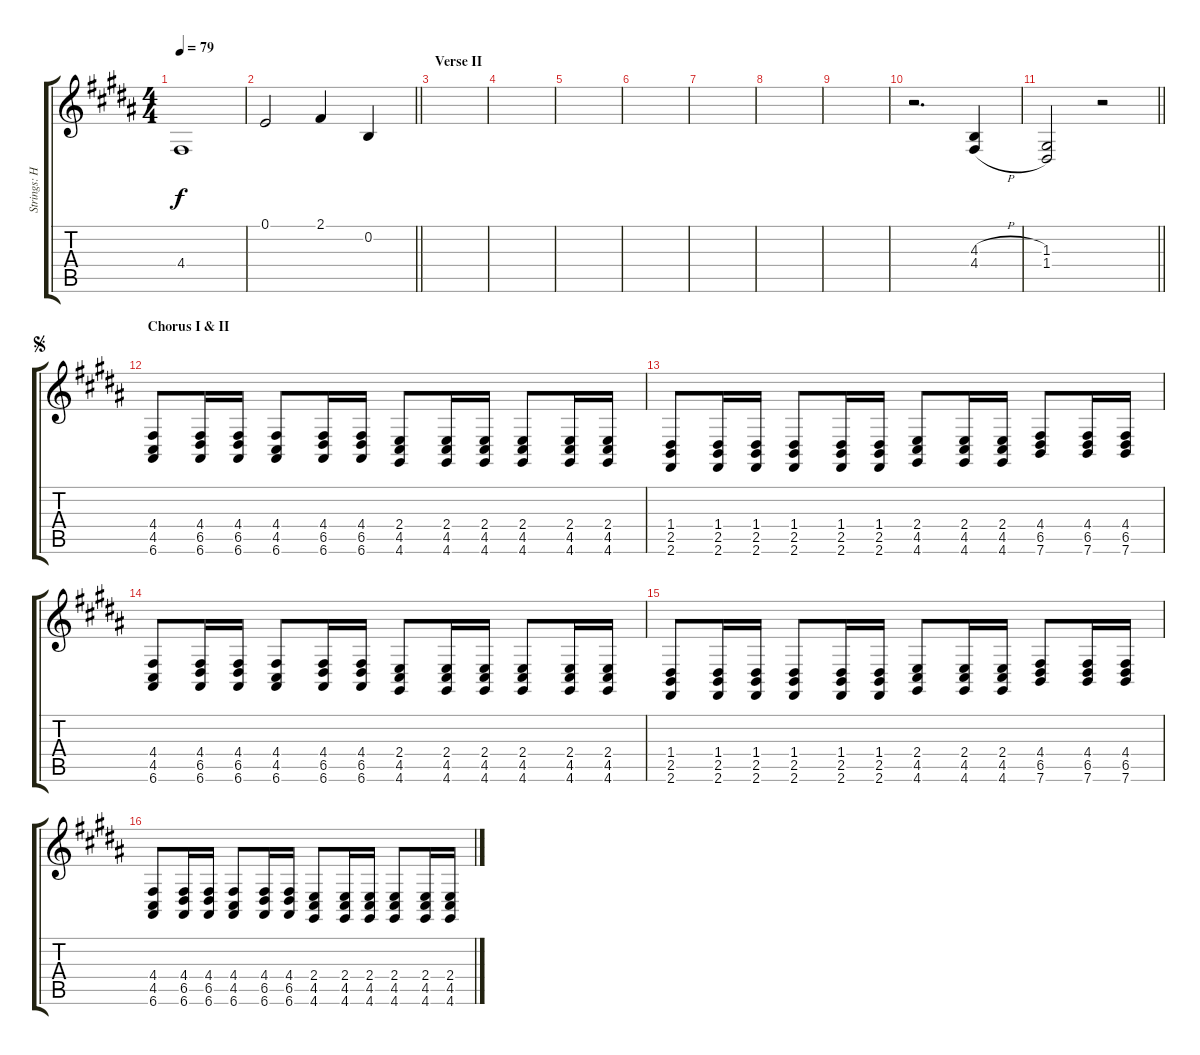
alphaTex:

\track ("Strings: Howard" "Strings: H") {instrument stringensemble1}
\staff {score tabs}
\tuning (E4 B3 G3 D3 A2 E2) {hide}
\ts (4 4)
\tempo 79
\clef g2
\ks b
4.4{t}.1{dy f} |
\barLineRight lightlight
0.1.2 2.1.4 0.2.4 |
\section ("" "Verse II")
|
|
|
|
|
|
|
r.2{d} (4.3{h} 4.4{h}).4 |
\barLineRight lightlight
(1.3 1.4).2 r.2 |
\section ("" "Chorus I & II")
\jump segno
(4.4 4.5 6.6).8{instrument pad1newage} (4.4 6.5 6.6).16 (4.4 6.5 6.6).16 (4.4 4.5 6.6).8 (4.4 6.5 6.6).16 (4.4 6.5 6.6).16 (2.4 4.5 4.6).8 (2.4 4.5 4.6).16 (2.4 4.5 4.6).16 (2.4 4.5 4.6).8 (2.4 4.5 4.6).16 (2.4 4.5 4.6).16 |
(1.4 2.5 2.6).8 (1.4 2.5 2.6).16 (1.4 2.5 2.6).16 (1.4 2.5 2.6).8 (1.4 2.5 2.6).16 (1.4 2.5 2.6).16 (2.4 4.5 4.6).8 (2.4 4.5 4.6).16 (2.4 4.5 4.6).16 (4.4 6.5 7.6).8 (4.4 6.5 7.6).16 (4.4 6.5 7.6).16 |
(4.4 4.5 6.6).8 (4.4 6.5 6.6).16 (4.4 6.5 6.6).16 (4.4 4.5 6.6).8 (4.4 6.5 6.6).16 (4.4 6.5 6.6).16 (2.4 4.5 4.6).8 (2.4 4.5 4.6).16 (2.4 4.5 4.6).16 (2.4 4.5 4.6).8 (2.4 4.5 4.6).16 (2.4 4.5 4.6).16 |
(1.4 2.5 2.6).8 (1.4 2.5 2.6).16 (1.4 2.5 2.6).16 (1.4 2.5 2.6).8 (1.4 2.5 2.6).16 (1.4 2.5 2.6).16 (2.4 4.5 4.6).8 (2.4 4.5 4.6).16 (2.4 4.5 4.6).16 (4.4 6.5 7.6).8 (4.4 6.5 7.6).16 (4.4 6.5 7.6).16 |
(4.4 4.5 6.6).8 (4.4 6.5 6.6).16 (4.4 6.5 6.6).16 (4.4 4.5 6.6).8 (4.4 6.5 6.6).16 (4.4 6.5 6.6).16 (2.4 4.5 4.6).8 (2.4 4.5 4.6).16 (2.4 4.5 4.6).16 (2.4 4.5 4.6).8 (2.4 4.5 4.6).16 (2.4 4.5 4.6).16
